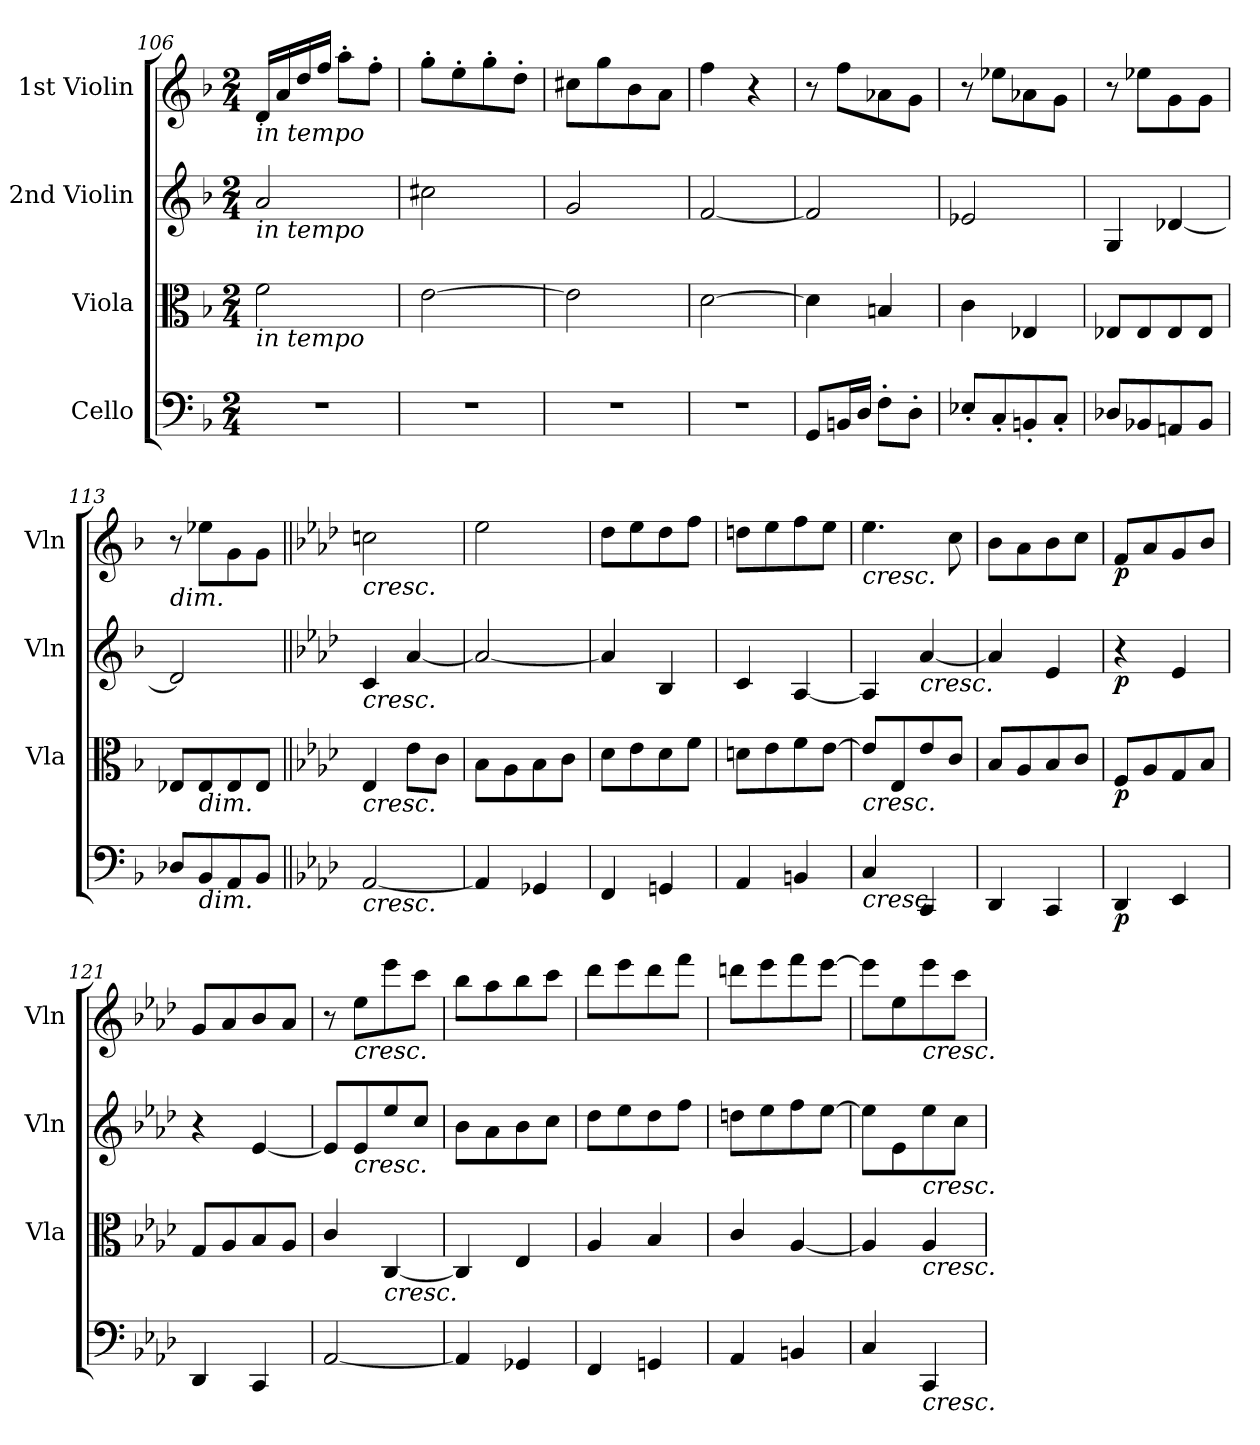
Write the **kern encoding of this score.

**kern	**dynam	**kern	**dynam	**kern	**dynam	**kern	**dynam
*part4	*part4	*part3	*part3	*part2	*part2	*part1	*part1
*staff4	*staff4	*staff3	*staff3	*staff2	*staff2	*staff1	*staff1
*I"Cello	*	*I"Viola	*	*I"2nd Violin	*	*I"1st Violin	*
*	*	*I'Vla	*	*I'Vln	*	*I'Vln	*
!!LO:LB:g=z
*clefF4	*	*clefC3	*	*clefG2	*	*clefG2	*
*k[b-]	*	*k[b-]	*	*k[b-]	*	*k[b-]	*
*F:	*	*F:	*	*F:	*	*F:	*
*M2/4	*	*M2/4	*	*M2/4	*	*M2/4	*
=106	=106	=106	=106	=106	=106	=106	=106
!	!	!	!	!	!	!LO:TX:b:i:t=in tempo	!
!	!	!	!	!LO:TX:b:i:t=in tempo	!	!	!
!	!	!LO:TX:b:i:t=in tempo	!	!	!	!	!
2r	.	2f\	.	2a/	.	16d/LL	.
.	.	.	.	.	.	16a/	.
.	.	.	.	.	.	16dd/	.
.	.	.	.	.	.	16ff/JJ	.
.	.	.	.	.	.	8aa'\L	.
.	.	.	.	.	.	8ff'\J	.
!!LO:PB:g=z
=107	=107	=107	=107	=107	=107	=107	=107
2r	.	[2e\	.	2cc#X\	.	8gg'\L	.
.	.	.	.	.	.	8ee'\	.
.	.	.	.	.	.	8gg'\	.
.	.	.	.	.	.	8dd'\J	.
=108	=108	=108	=108	=108	=108	=108	=108
2r	.	2e\]	.	2g/	.	8cc#X\L	.
.	.	.	.	.	.	8gg\	.
.	.	.	.	.	.	8b-\	.
.	.	.	.	.	.	8a\J	.
=109	=109	=109	=109	=109	=109	=109	=109
2r	.	[2d\	.	[2f/	.	4ff\	.
.	.	.	.	.	.	4r	.
=110	=110	=110	=110	=110	=110	=110	=110
8GG/L	.	4d\]	.	2f/]	.	8r	.
16BBn/L	.	.	.	.	.	8ff\L	.
16D/JJ	.	.	.	.	.	.	.
8F'\L	.	4Bn/	.	.	.	8a-X\	.
8D'\J	.	.	.	.	.	8g\J	.
=111	=111	=111	=111	=111	=111	=111	=111
8E-X'/L	.	4c\	.	2e-X/	.	8r	.
8C'/	.	.	.	.	.	8ee-X\L	.
8BBn'/	.	4E-X/	.	.	.	8a-X\	.
8C'/J	.	.	.	.	.	8g\J	.
=112	=112	=112	=112	=112	=112	=112	=112
8D-X/L	.	8E-X/L	.	4G/	.	8r	.
8BB-X/	.	8E-/	.	.	.	8ee-X\L	.
8AAn/	.	8E-/	.	[4d-X/	.	8g\	.
8BB-/J	.	8E-/J	.	.	.	8g\J	.
=113	=113	=113	=113	=113	=113	=113	=113
!	!	!	!	!	!	!LO:TX:b:i:t=dim.	!
8D-X/L	.	8E-X/L	.	2d-/]	.	8r	.
!	!	!LO:TX:b:i:t=dim.	!	!	!	!	!
!LO:TX:b:i:t=dim.	!	!	!	!	!	!	!
8BB-/	.	8E-/	.	.	.	8ee-X\L	.
8AA/	.	8E-/	.	.	.	8g\	.
8BB-/J	.	8E-/J	.	.	.	8g\J	.
=114||	=114||	=114||	=114||	=114||	=114||	=114||	=114||
*k[b-e-a-d-]	*	*k[b-e-a-d-]	*	*k[b-e-a-d-]	*	*k[b-e-a-d-]	*
*A-:	*	*A-:	*	*A-:	*	*A-:	*
!	!	!	!	!	!	!LO:TX:b:i:t=cresc.	!
!	!	!	!	!LO:TX:b:i:t=cresc.	!	!	!
!	!	!LO:TX:b:i:t=cresc.	!	!	!	!	!
!LO:TX:b:i:t=cresc.	!	!	!	!	!	!	!
[2AA-/	.	4E-/	.	4c/	.	2ccn\	.
.	.	8e-\L	.	[4a-/	.	.	.
.	.	8c\J	.	.	.	.	.
!!LO:LB:g=z
=115	=115	=115	=115	=115	=115	=115	=115
4AA-/]	.	8B-\L	.	2a-/_	.	2ee-\	.
.	.	8A-\	.	.	.	.	.
4GG-X/	.	8B-\	.	.	.	.	.
.	.	8c\J	.	.	.	.	.
=116	=116	=116	=116	=116	=116	=116	=116
4FF/	.	8d-\L	.	4a-/]	.	8dd-\L	.
.	.	8e-\	.	.	.	8ee-\	.
4GGn/	.	8d-\	.	4B-/	.	8dd-\	.
.	.	8f\J	.	.	.	8ff\J	.
!!LO:PB:g=z
=117	=117	=117	=117	=117	=117	=117	=117
4AA-/	.	8dn\L	.	4c/	.	8ddn\L	.
.	.	8e-\	.	.	.	8ee-\	.
4BBn/	.	8f\	.	[4A-/	.	8ff\	.
.	.	[8e-\J	.	.	.	8ee-\J	.
=118	=118	=118	=118	=118	=118	=118	=118
!	!	!	!	!	!	!LO:TX:b:i:t=cresc.	!
!	!	!LO:TX:b:i:t=cresc.	!	!	!	!	!
!LO:TX:b:i:t=cresc.	!	!	!	!	!	!	!
4C/	.	8e-/L]	.	4A-/]	.	4.ee-\	.
.	.	8E-/	.	.	.	.	.
!	!	!	!	!LO:TX:b:i:t=cresc.	!	!	!
4CC/	.	8e-/	.	[4a-/	.	.	.
.	.	8c/J	.	.	.	8cc\	.
=119	=119	=119	=119	=119	=119	=119	=119
4DD-/	.	8B-/L	.	4a-/]	.	8b-\L	.
.	.	8A-/	.	.	.	8a-\	.
4CC/	.	8B-/	.	4e-/	.	8b-\	.
.	.	8c/J	.	.	.	8cc\J	.
=120	=120	=120	=120	=120	=120	=120	=120
!	!LO:DY:b	!	!LO:DY:b	!	!LO:DY:b	!	!LO:DY:b
4DD-/	p	8F/L	p	4r	p	8f/L	p
.	.	8A-/	.	.	.	8a-/	.
4EE-/	.	8G/	.	4e-/	.	8g/	.
.	.	8B-/J	.	.	.	8b-/J	.
=121	=121	=121	=121	=121	=121	=121	=121
4DD-/	.	8G/L	.	4r	.	8g/L	.
.	.	8A-/	.	.	.	8a-/	.
4CC/	.	8B-/	.	[4e-/	.	8b-/	.
.	.	8A-/J	.	.	.	8a-/J	.
=122	=122	=122	=122	=122	=122	=122	=122
[2AA-/	.	4c/	.	8e-/L]	.	8r	.
!	!	!	!	!	!	!LO:TX:b:i:t=cresc.	!
!	!	!	!	!LO:TX:b:i:t=cresc.	!	!	!
.	.	.	.	8e-/	.	8ee-\L	.
!	!	!LO:TX:b:i:t=cresc.	!	!	!	!	!
.	.	[4C/	.	8ee-/	.	8eee-\	.
.	.	.	.	8cc/J	.	8ccc\J	.
=123	=123	=123	=123	=123	=123	=123	=123
4AA-/]	.	4C/]	.	8b-\L	.	8bb-\L	.
.	.	.	.	8a-\	.	8aa-\	.
4GG-X/	.	4E-/	.	8b-\	.	8bb-\	.
.	.	.	.	8cc\J	.	8ccc\J	.
=124	=124	=124	=124	=124	=124	=124	=124
4FF/	.	4A-/	.	8dd-\L	.	8ddd-\L	.
.	.	.	.	8ee-\	.	8eee-\	.
4GGn/	.	4B-/	.	8dd-\	.	8ddd-\	.
.	.	.	.	8ff\J	.	8fff\J	.
!!LO:LB:g=z
=125	=125	=125	=125	=125	=125	=125	=125
4AA-/	.	4c/	.	8ddn\L	.	8dddn\L	.
.	.	.	.	8ee-\	.	8eee-\	.
4BBn/	.	[4A-/	.	8ff\	.	8fff\	.
.	.	.	.	[8ee-\J	.	[8eee-\J	.
!!LO:LB:g=z
=126	=126	=126	=126	=126	=126	=126	=126
4C/	.	4A-/]	.	8ee-\L]	.	8eee-\L]	.
.	.	.	.	8e-\	.	8ee-\	.
!	!	!	!	!	!	!LO:TX:b:i:t=cresc.	!
!	!	!	!	!LO:TX:b:i:t=cresc.	!	!	!
!	!	!LO:TX:b:i:t=cresc.	!	!	!	!	!
!LO:TX:b:i:t=cresc.	!	!	!	!	!	!	!
4CC/	.	4A-/	.	8ee-\	.	8eee-\	.
.	.	.	.	8cc\J	.	8ccc\J	.
=	=	=	=	=	=	=	=
*-	*-	*-	*-	*-	*-	*-	*-
